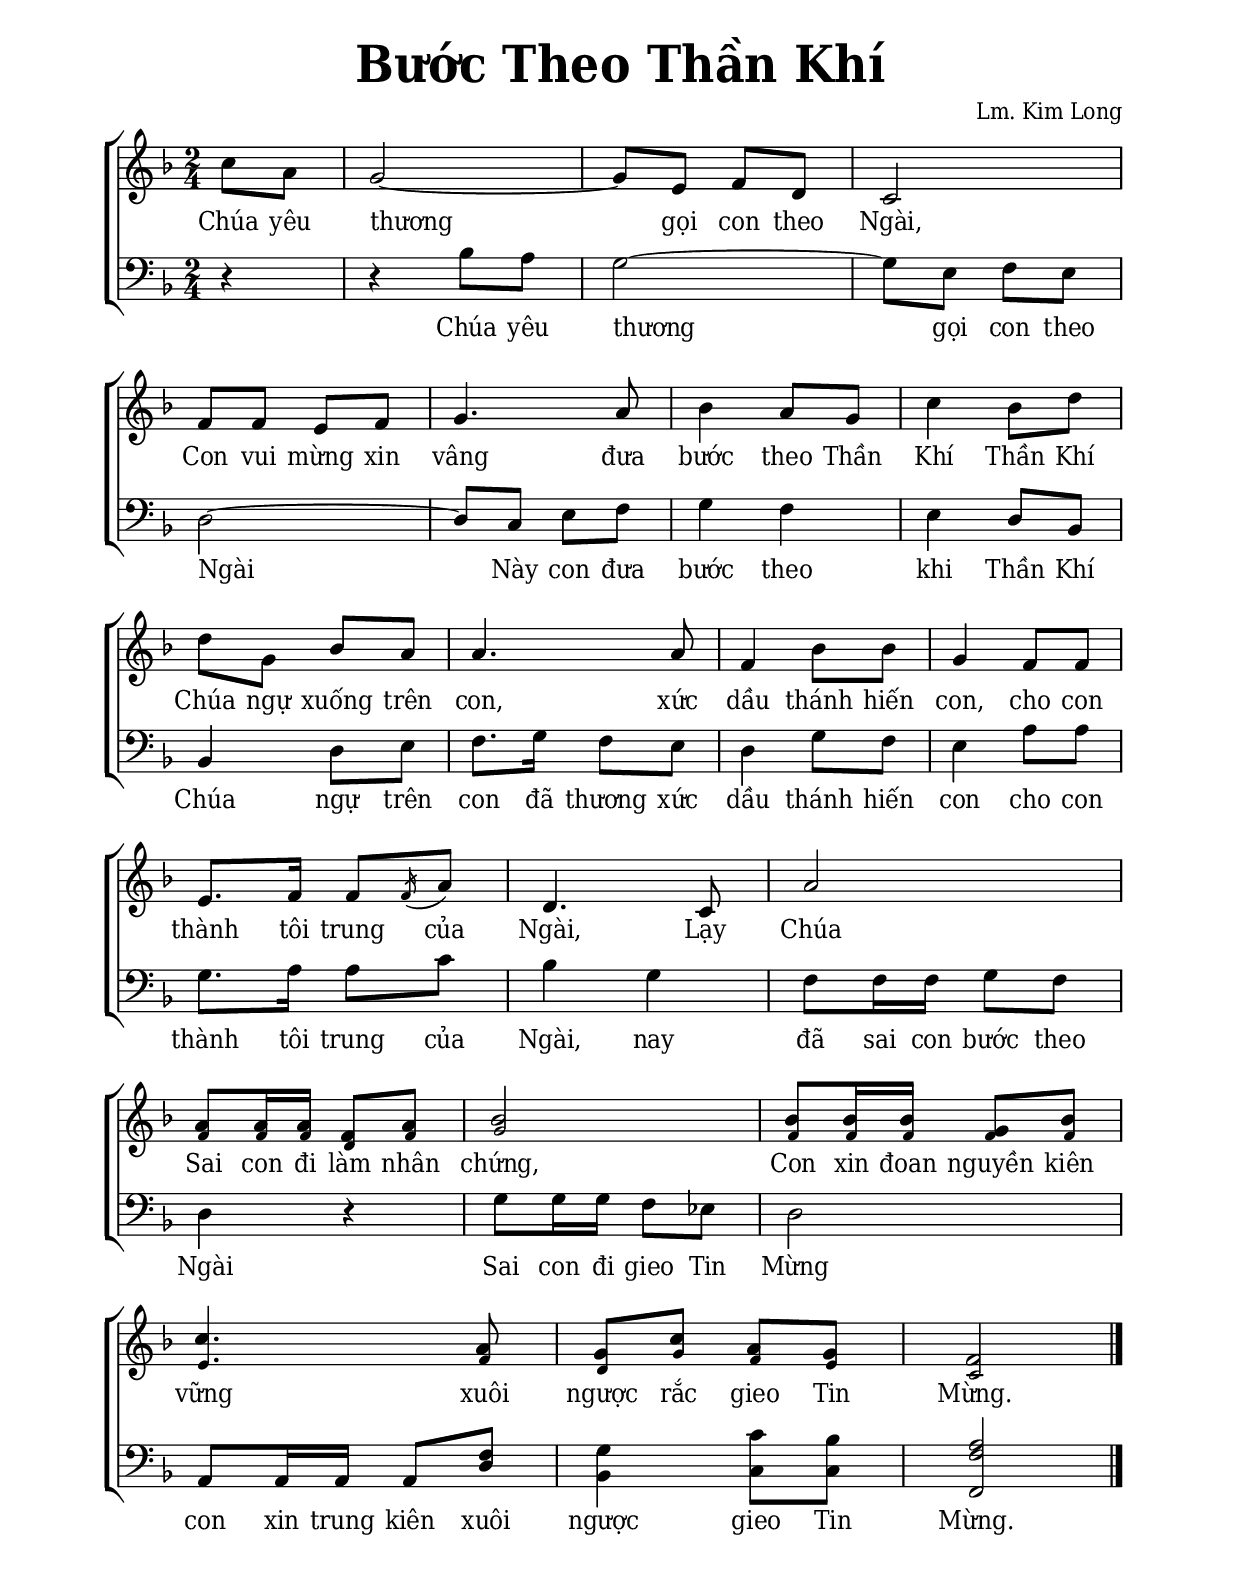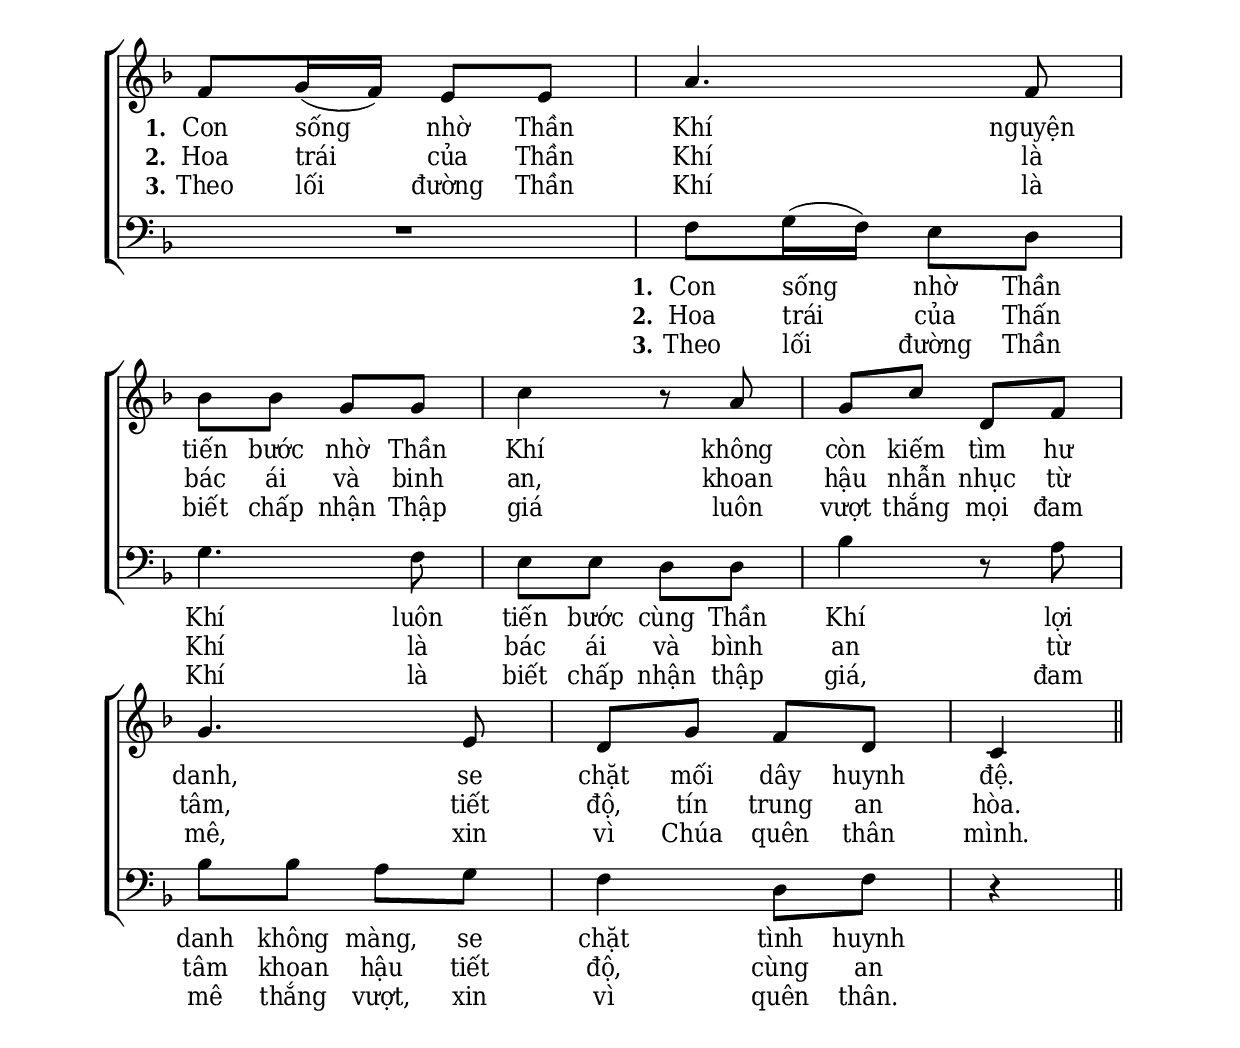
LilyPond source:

% Cài đặt chung
\version "2.22.1"
\include "english.ly"

\header {
  title = \markup { \fontsize #3 "Bước Theo Thần Khí" }
  composer = "Lm. Kim Long"
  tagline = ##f
}

% Đổi kích thước nốt cho bè phụ
notBePhu =
#(define-music-function (font-size music) (number? ly:music?)
   (for-some-music
     (lambda (m)
       (if (music-is-of-type? m 'rhythmic-event)
           (begin
             (set! (ly:music-property m 'tweaks)
                   (cons `(font-size . ,font-size)
                         (ly:music-property m 'tweaks)))
             #t)
           #f))
     music)
   music)

% Nhạc
nhacPhienKhucSop = \relative c'' {
  \partial 4 c8 a |
  g2 ~ |
  g8 e f d |
  c2 |
  f8 f e f |
  g4. a8 |
  bf4 a8 g |
  c4 bf8 d |
  d g, bf a |
  a4. a8 |
  f4 bf8 bf |
  g4 f8 f |
  e8. f16 f8 \slashedGrace { f16 ( } a8) |
  d,4. c8 |
  a'2 |
  <<
    {
      a8 a16 a f8 a |
      bf2 |
      bf8 bf16 bf g8 bf |
      c4. a8 |
      g c a g |
      f2
    }
    { \notBePhu -2 {
      f8 f16 f d8 f |
      g2 |
      f8 f16 f f8 f |
      e4. f8 |
      d g f e |
      c2
    }}
  >>
  \bar "|." \break
  
  f8 g16 (f) e8 e|
  a4. f8 |
  bf bf g g |
  c4 r8 a |
  g c d, f |
  g4. e8 |
  d g f d |
  c4 \bar "||"
}

nhacPhienKhucBas = \relative c' {
  r4 |
  r bf8 a |
  g2 ~ |
  g8 e f e |
  d2 ~ |
  d8 c e f |
  g4 f |
  e d8 bf |
  bf4 d8 e |
  f8. g16 f8 e |
  d4 g8 f |
  e4 a8 a |
  g8. a16 a8 c |
  bf4 g |
  f8 f16 f g8 f |
  d4 r |
  g8 g16 g f8 ef |
  d2 |
  a8 a16 a a8 <f' d> |
  <g bf,>4 <c c,>8 <bf c,> |
  <a f f,>2 |
  
  R2
  f8 g16 (f) e8 d |
  g4. f8 |
  e8 e d d |
  bf'4 r8 a |
  bf bf a g |
  f4 d8 f |
  r4
}

% Lời
loiPhienKhucSopMot = \lyricmode {
  Chúa yêu thương gọi con theo Ngài,
  Con vui mừng xin vâng
  đưa bước theo Thần Khí
  Thần Khí Chúa ngự xuống trên con,
  xức dầu thánh hiến con,
  cho con thành tôi trung của Ngài,
  Lạy Chúa
  Sai con đi làm nhân chứng,
  Con xin đoan nguyền kiên vững
  xuôi ngược rắc gieo Tin Mừng.
  
  \set stanza = #"1."
  Con sống nhờ Thần Khí
  nguyện tiến bước nhờ Thần Khí
  không còn kiếm tìm hư danh,
  se chặt mối dây huynh đệ.
}

loiPhienKhucSopHai = \lyricmode {
  \repeat unfold 56 { _ }
  \set stanza = #"2."
  Hoa trái của Thần Khí là bác ái và binh an,
  khoan hậu nhẫn nhục từ tâm,
  tiết độ, tín trung an hòa.
}

loiPhienKhucSopBa = \lyricmode {
  \repeat unfold 56 { _ }
  \set stanza = #"3."
  Theo lối đường Thần Khí là biết chấp nhận Thập giá
  luôn vượt thắng mọi đam mê,
  xin vì Chúa quên thân mình.
}

loiPhienKhucBasMot = \lyricmode {
  Chúa yêu thương gọi con theo Ngài
  Này con đưa bước theo 
  khi Thần Khí Chúa ngự trên con
  đã thương xức dầu thánh hiến con
  cho con thành tôi trung của Ngài,
  nay đã sai con bước theo Ngài
  Sai con đi gieo Tin Mừng
  con xin trung kiên xuôi ngược gieo Tin Mừng.
  
  \set stanza = #"1."
  Con sống nhờ Thần Khí
  luôn tiến bước cùng Thần Khí
  lợi danh không màng, se chặt tình huynh đệ.
}

loiPhienKhucBasHai = \lyricmode {
  \repeat unfold 55 { _ }
  \set stanza = #"2."
  Hoa trái của Thấn Khí là bác ái và bình an
  từ tâm khoan hậu tiết độ,
  cùng an hòa.
}

loiPhienKhucBasBa = \lyricmode {
  \repeat unfold 55 { _ }
  \set stanza = #"3."
  Theo lối đường Thần Khí
  là biết chấp nhận thập giá,
  đam mê thắng vượt,
  xin vì quên thân.
}


% Dàn trang
\paper {
  #(set-paper-size "a4")
  top-margin = 20\mm
  bottom-margin = 20\mm
  left-margin = 20\mm
  right-margin = 20\mm
  indent = #0
  #(define fonts
    (make-pango-font-tree
      "Deja Vu Serif Condensed"
      "Deja Vu Serif Condensed"
      "Deja Vu Serif Condensed"
      (/ 20 20)))
  print-page-number = #f
  %page-count = #2
  %systems-per-page = 5
}

TongNhip = {
  \key f \major \time 2/4
  \set Timing.beamExceptions = #'()
  \set Timing.baseMoment = #(ly:make-moment 1/4)
}

\score {
  \new ChoirStaff <<
    \new Staff \with {
        \consists "Merge_rests_engraver"
        printPartCombineTexts = ##f
      }
      <<
      \new Voice = beSop {
        \clef treble \TongNhip \nhacPhienKhucSop
      }
      \new NullVoice = beSop \nhacPhienKhucSop
      \new Lyrics \lyricsto beSop \loiPhienKhucSopMot
      \new Lyrics \lyricsto beSop \loiPhienKhucSopHai
      \new Lyrics \lyricsto beSop \loiPhienKhucSopBa
      >>
    \new Staff
      <<
      \new Voice = beBas {
        \clef bass \TongNhip \nhacPhienKhucBas
      }
      \new Lyrics \lyricsto beBas \loiPhienKhucBasMot
      \new Lyrics \lyricsto beBas \loiPhienKhucBasHai
      \new Lyrics \lyricsto beBas \loiPhienKhucBasBa
    >>
  >>
  \layout {
    %\override Staff.TimeSignature.transparent = ##t
    %\override Lyrics.LyricText.font-size = #+2.2
    \override Lyrics.LyricSpace.minimum-distance = #1
    \override Score.BarNumber.break-visibility = ##(#f #f #f)
    \override Score.SpacingSpanner.uniform-stretching = ##t
  } 
}

